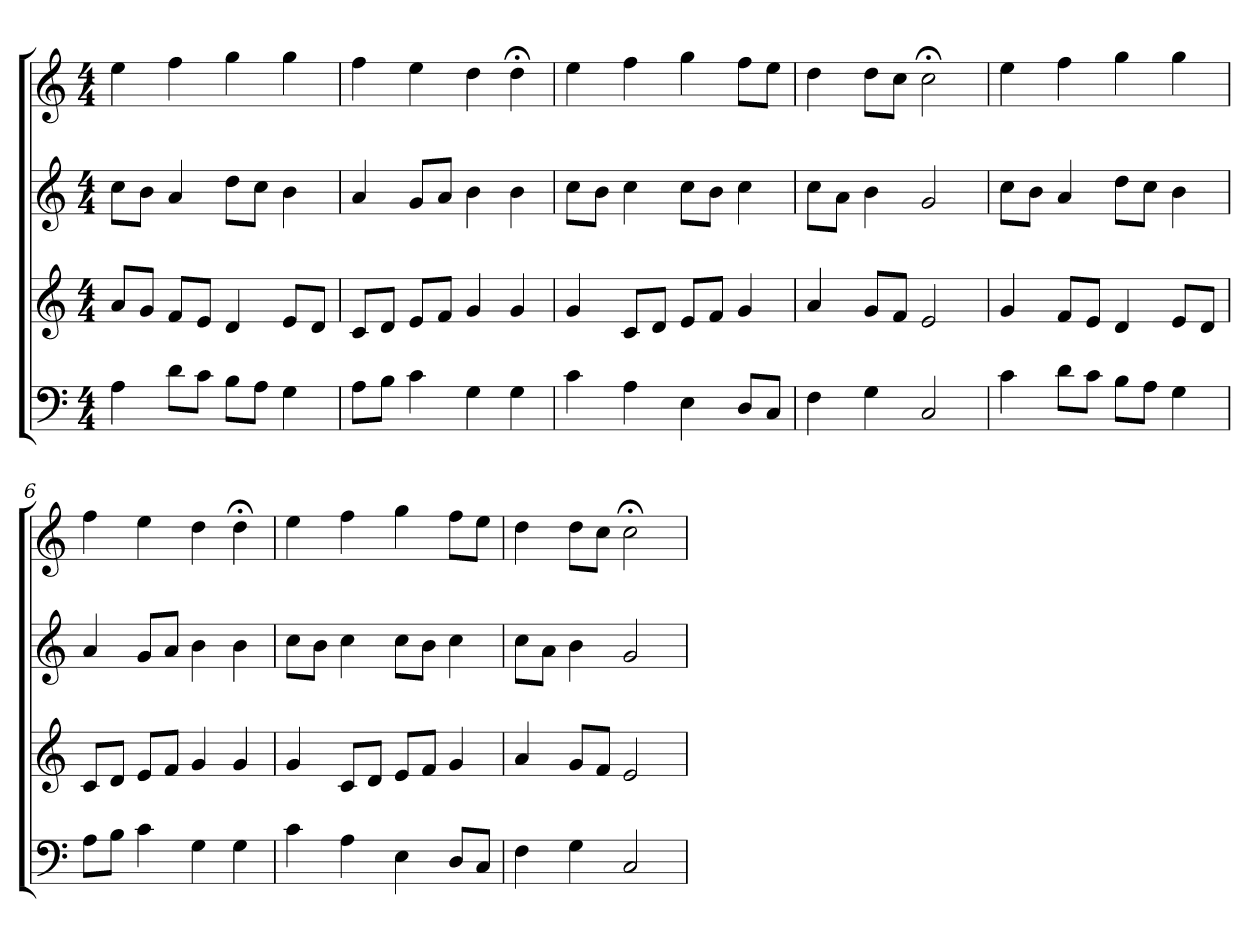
**kern	**kern	**kern	**kern
*part4	*part3	*part2	*part1
*staff4	*staff3	*staff2	*staff1
*clefF4	*clefG2	*clefG2	*clefG2
*k[]	*k[]	*k[]	*k[]
*a:	*a:	*a:	*a:
*M4/4	*M4/4	*M4/4	*M4/4
=1	=1	=1	=1
4A	8a/L	8cc\L	4ee
.	8g/J	8b\J	.
8d\L	8f/L	4a	4ff
8c\J	8e/J	.	.
8B\L	4d	8dd\L	4gg
8A\J	.	8cc\J	.
4G	8e/L	4b	4gg
.	8d/J	.	.
=2	=2	=2	=2
8A\L	8c/L	4a	4ff
8B\J	8d/J	.	.
4c	8e/L	8g/L	4ee
.	8f/J	8a/J	.
4G	4g	4b	4dd
4G	4g	4b	4dd;<
=3	=3	=3	=3
4c	4g	8cc\L	4ee
.	.	8b\J	.
4A	8c/L	4cc	4ff
.	8d/J	.	.
4E	8e/L	8cc\L	4gg
.	8f/J	8b\J	.
8D/L	4g	4cc	8ff\L
8C/J	.	.	8ee\J
=4	=4	=4	=4
4F	4a	8cc\L	4dd
.	.	8a\J	.
4G	8g/L	4b	8dd\L
.	8f/J	.	8cc\J
2C	2e	2g	2cc;<
=5	=5	=5	=5
4c	4g	8cc\L	4ee
.	.	8b\J	.
8d\L	8f/L	4a	4ff
8c\J	8e/J	.	.
8B\L	4d	8dd\L	4gg
8A\J	.	8cc\J	.
4G	8e/L	4b	4gg
.	8d/J	.	.
=6	=6	=6	=6
8A\L	8c/L	4a	4ff
8B\J	8d/J	.	.
4c	8e/L	8g/L	4ee
.	8f/J	8a/J	.
4G	4g	4b	4dd
4G	4g	4b	4dd;<
=7	=7	=7	=7
4c	4g	8cc\L	4ee
.	.	8b\J	.
4A	8c/L	4cc	4ff
.	8d/J	.	.
4E	8e/L	8cc\L	4gg
.	8f/J	8b\J	.
8D/L	4g	4cc	8ff\L
8C/J	.	.	8ee\J
=8	=8	=8	=8
4F	4a	8cc\L	4dd
.	.	8a\J	.
4G	8g/L	4b	8dd\L
.	8f/J	.	8cc\J
2C	2e	2g	2cc;<
=	=	=	=
*-	*-	*-	*-
